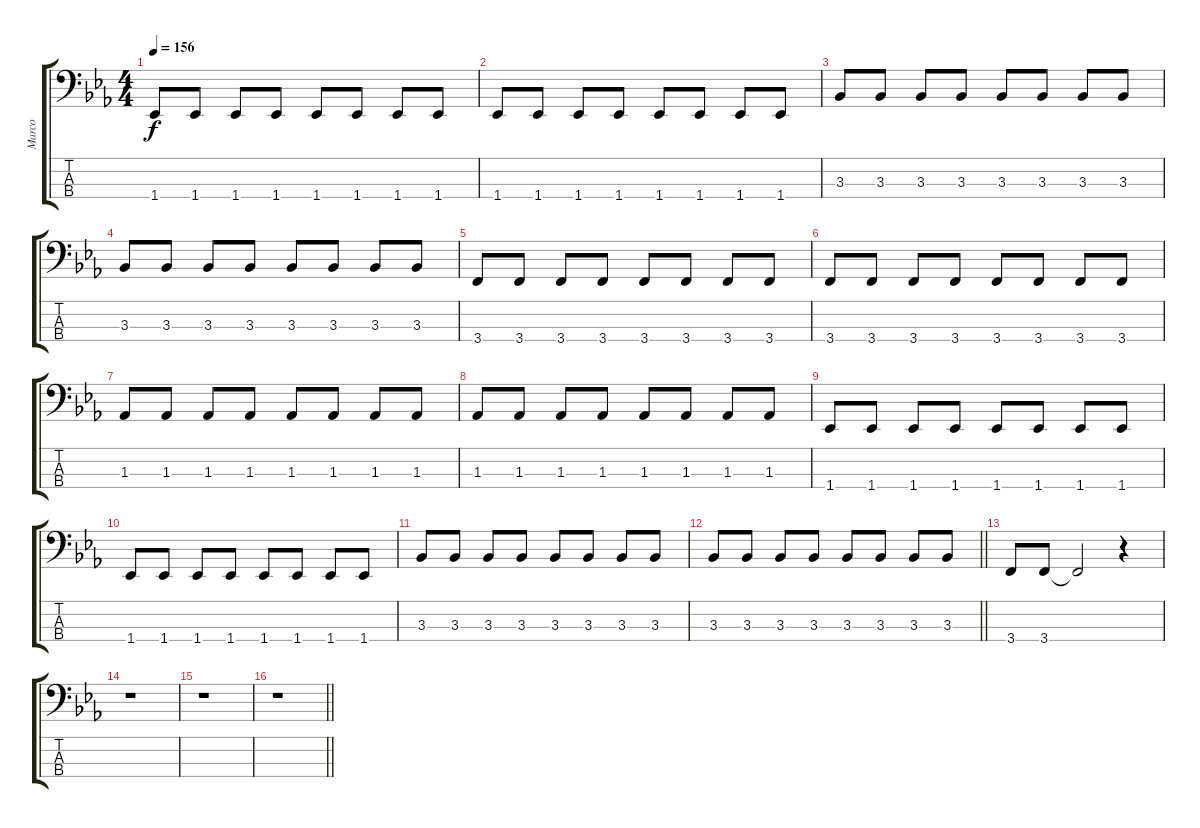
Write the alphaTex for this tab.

\track ("Marco" "Marco") {instrument electricbasspick}
\staff {score tabs}
\tuning (F2 C2 G1 D1) {hide}
\ts (4 4)
\tempo 156
\clef f4
\ks cminor
1.4.8{dy f} 1.4.8 1.4.8 1.4.8 1.4.8 1.4.8 1.4.8 1.4.8 |
1.4.8 1.4.8 1.4.8 1.4.8 1.4.8 1.4.8 1.4.8 1.4.8 |
3.3.8 3.3.8 3.3.8 3.3.8 3.3.8 3.3.8 3.3.8 3.3.8 |
3.3.8 3.3.8 3.3.8 3.3.8 3.3.8 3.3.8 3.3.8 3.3.8 |
3.4.8 3.4.8 3.4.8 3.4.8 3.4.8 3.4.8 3.4.8 3.4.8 |
3.4.8 3.4.8 3.4.8 3.4.8 3.4.8 3.4.8 3.4.8 3.4.8 |
1.3.8 1.3.8 1.3.8 1.3.8 1.3.8 1.3.8 1.3.8 1.3.8 |
1.3.8 1.3.8 1.3.8 1.3.8 1.3.8 1.3.8 1.3.8 1.3.8 |
1.4.8 1.4.8 1.4.8 1.4.8 1.4.8 1.4.8 1.4.8 1.4.8 |
1.4.8 1.4.8 1.4.8 1.4.8 1.4.8 1.4.8 1.4.8 1.4.8 |
3.3.8 3.3.8 3.3.8 3.3.8 3.3.8 3.3.8 3.3.8 3.3.8 |
\barLineRight lightlight
3.3.8 3.3.8 3.3.8 3.3.8 3.3.8 3.3.8 3.3.8 3.3.8 |
3.4.8 3.4.8 3.4{t}.2 r.4 |
r.1 |
r.1 |
\barLineRight lightlight
r.1
